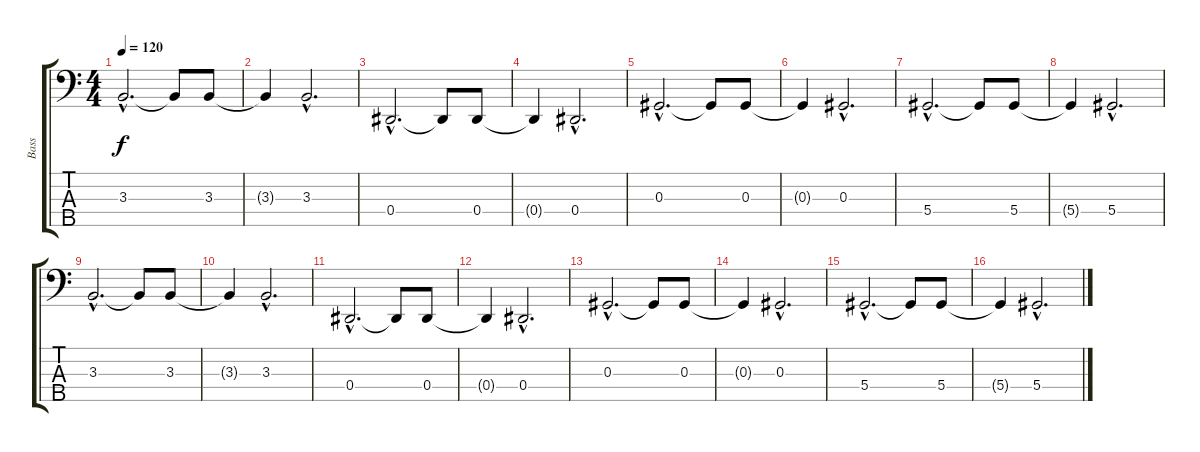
\track ("Bass" "Bass") {instrument electricbassfinger}
\staff {score tabs}
\tuning (Gb2 Db2 Ab1 Eb1 Bb0) {hide}
\ts (4 4)
\tempo 120
\clef f4
\ks c
3.3{hac}.2{d dy f} 3.3{t}.8 3.3.8 |
3.3{t}.4 3.3{hac}.2{d} |
0.4{hac}.2{d} 0.4{t}.8 0.4.8 |
0.4{t}.4 0.4{hac}.2{d} |
0.3{hac}.2{d} 0.3{t}.8 0.3.8 |
0.3{t}.4 0.3{hac}.2{d} |
5.4{hac}.2{d} 5.4{t}.8 5.4.8 |
5.4{t}.4 5.4{hac}.2{d} |
3.3{hac}.2{d} 3.3{t}.8 3.3.8 |
3.3{t}.4 3.3{hac}.2{d} |
0.4{hac}.2{d} 0.4{t}.8 0.4.8 |
0.4{t}.4 0.4{hac}.2{d} |
0.3{hac}.2{d} 0.3{t}.8 0.3.8 |
0.3{t}.4 0.3{hac}.2{d} |
5.4{hac}.2{d} 5.4{t}.8 5.4.8 |
5.4{t}.4 5.4{hac}.2{d}
